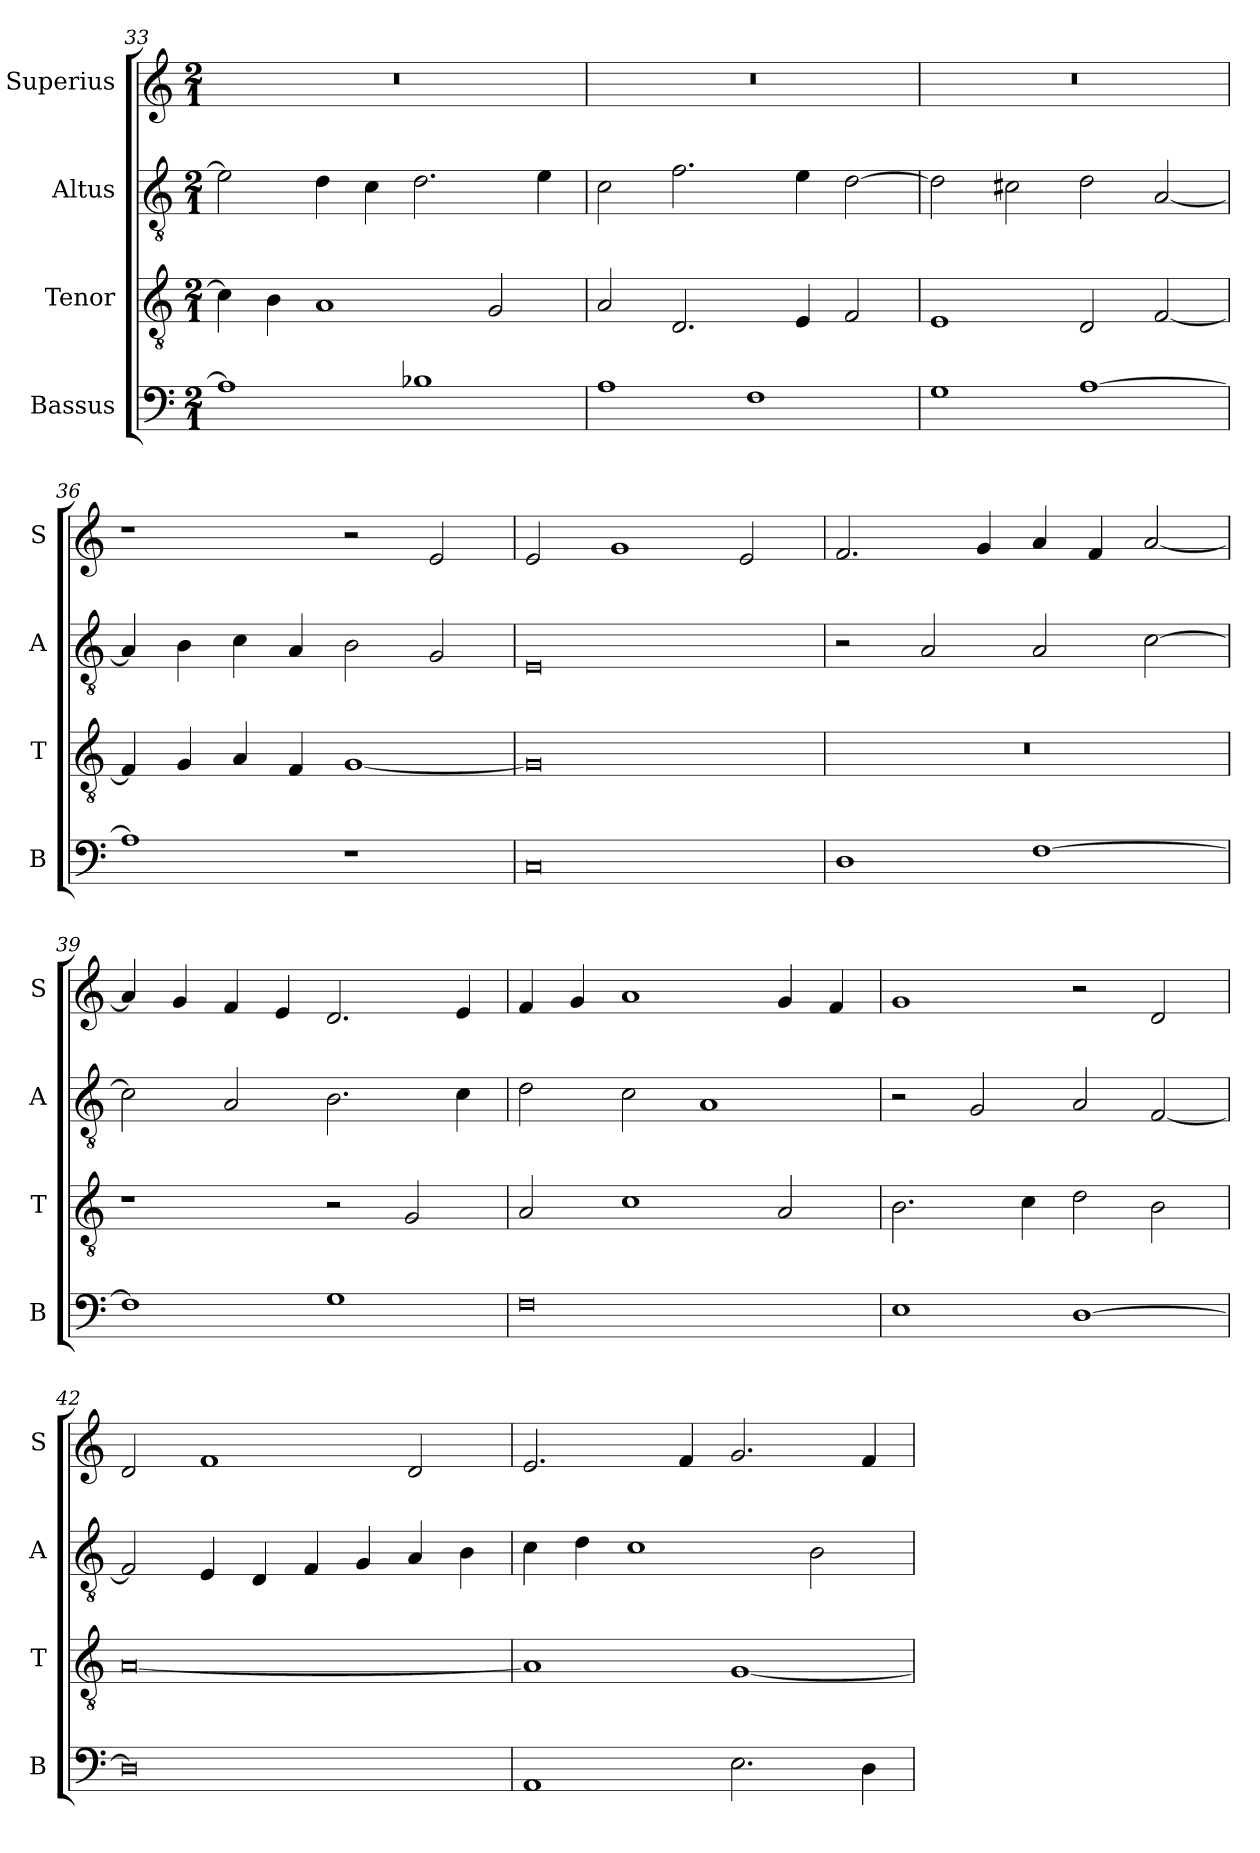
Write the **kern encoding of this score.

**kern	**kern	**kern	**kern
*part4	*part3	*part2	*part1
*staff4	*staff3	*staff2	*staff1
*I"Bassus	*I"Tenor	*I"Altus	*I"Superius
*I'B	*I'T	*I'A	*I'S
*clefF4	*clefGv2	*clefGv2	*clefG2
*k[]	*k[]	*k[]	*k[]
*C:	*C:	*C:	*C:
*M2/1	*M2/1	*M2/1	*M2/1
=33	=33	=33	=33
1A]	4c]	2e]	0r
.	4B	.	.
.	1A	4d	.
.	.	4c	.
1B-X	.	2.d	.
.	2G	.	.
.	.	4e	.
=34	=34	=34	=34
1A	2A	2c	0r
.	2.D	2.f	.
1F	.	.	.
.	4E	4e	.
.	2F	[2d	.
=35	=35	=35	=35
1G	1E	2d]	0r
.	.	2c#X	.
[1A	2D	2d	.
.	[2F	[2A	.
=36	=36	=36	=36
1A]	4F]	4A]	1r
.	4G	4B	.
.	4A	4c	.
.	4F	4A	.
1r	[1G	2B	2r
.	.	2G	2e
=37	=37	=37	=37
0C	0G]	0E	2e
.	.	.	1g
.	.	.	2e
=38	=38	=38	=38
1D	0r	2r	2.f
.	.	2A	.
.	.	.	4g
[1F	.	2A	4a
.	.	.	4f
.	.	[2c	[2a
=39	=39	=39	=39
1F]	1r	2c]	4a]
.	.	.	4g
.	.	2A	4f
.	.	.	4e
1G	2r	2.B	2.d
.	2G	.	.
.	.	4c	4e
=40	=40	=40	=40
0F	2A	2d	4f
.	.	.	4g
.	1c	2c	1a
.	.	1A	.
.	2A	.	4g
.	.	.	4f
=41	=41	=41	=41
1E	2.B	2r	1g
.	.	2G	.
.	4c	.	.
[1D	2d	2A	2r
.	2B	[2F	2d
=42	=42	=42	=42
0D]	[0A	2F]	2d
.	.	4E	1f
.	.	4D	.
.	.	4F	.
.	.	4G	.
.	.	4A	2d
.	.	4B	.
=43	=43	=43	=43
1AA	1A]	4c	2.e
.	.	4d	.
.	.	1c	.
.	.	.	4f
2.E	[1G	.	2.g
.	.	2B	.
4D	.	.	4f
=	=	=	=
*-	*-	*-	*-
